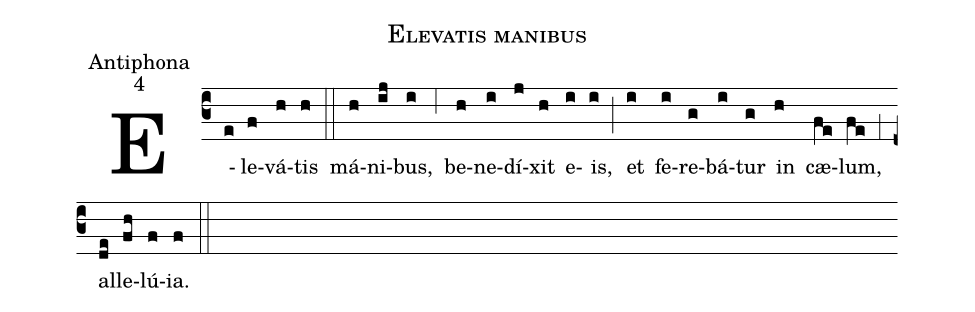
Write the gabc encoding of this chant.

name:Elevatis manibus;
office-part:Antiphona;
mode:4;
%%
(c3) E(e)le(f)vá(h)tis(h) (::)
má(h)ni(ij)bus,(i) (,6) be(h)ne(i)dí(j)xit(h) e(i)is,(i) (;) et(i) fe(i)re(g)bá(i)tur(g) in(h) cæ(fe)lum,(fe) (,1) al(de)le(fh)lú(f)ia.(f) (::)
